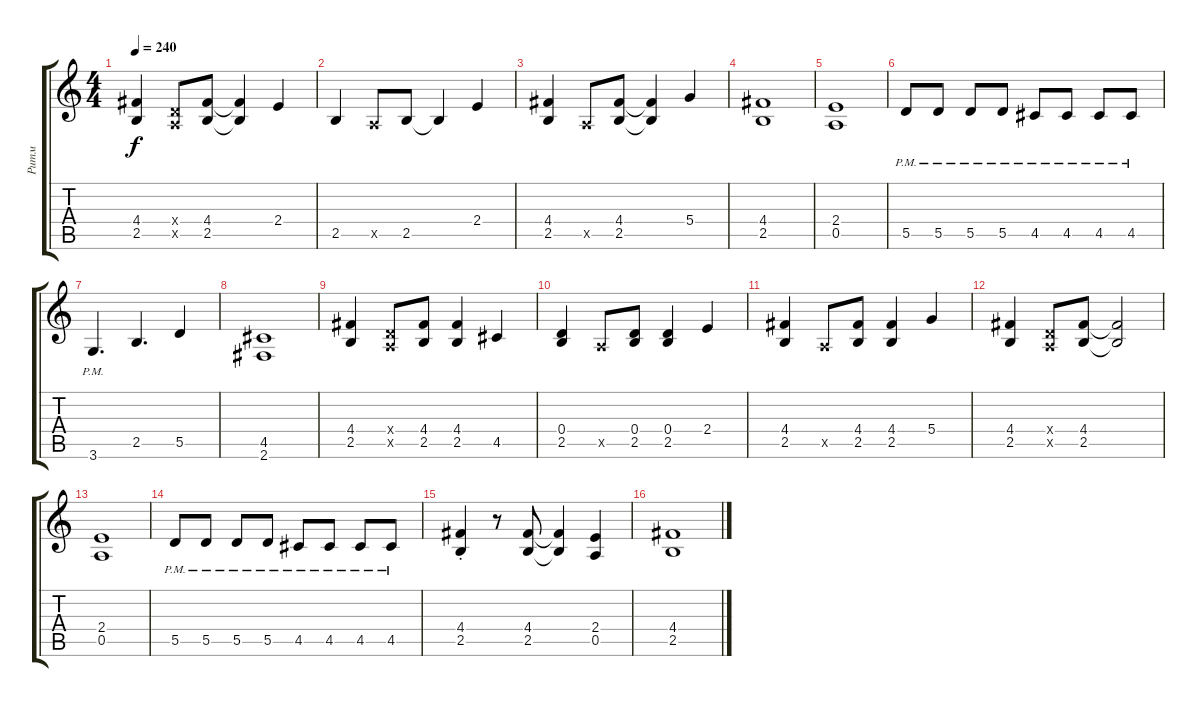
\track ("Ритм" "Ритм") {instrument distortionguitar}
\staff {score tabs}
\tuning (E4 B3 G3 D3 A2 E2) {hide}
\ts (4 4)
\tempo 240
\clef g2
\ks c
(4.4 2.5).4{dy f} (0.4{x} 0.5{x}).8 (4.4 2.5).8 (4.4{t} 2.5{t}).4 2.4.4 |
2.5.4 0.5{x}.8 2.5.8 2.5{t}.4 2.4.4 |
(4.4 2.5).4 0.5{x}.8 (4.4 2.5).8 (4.4{t} 2.5{t}).4 5.4.4 |
(4.4 2.5).1 |
(2.4 0.5).1 |
5.5{pm}.8 5.5{pm}.8 5.5{pm}.8 5.5{pm}.8 4.5{pm}.8 4.5{pm}.8 4.5{pm}.8 4.5{pm}.8 |
3.6{pm}.4{d} 2.5.4{d} 5.5.4 |
(4.5 2.6).1 |
(4.4 2.5).4 (0.4{x} 0.5{x}).8 (4.4 2.5).8 (4.4 2.5).4 4.5.4 |
(0.4 2.5).4 0.5{x}.8 (0.4 2.5).8 (0.4 2.5).4 2.4.4 |
(4.4 2.5).4 0.5{x}.8 (4.4 2.5).8 (4.4 2.5).4 5.4.4 |
(4.4 2.5).4 (0.4{x} 0.5{x}).8 (4.4 2.5).8 (4.4{t} 2.5{t}).2 |
(2.4 0.5).1 |
5.5{pm}.8 5.5{pm}.8 5.5{pm}.8 5.5{pm}.8 4.5{pm}.8 4.5{pm}.8 4.5{pm}.8 4.5{pm}.8 |
(4.4{st} 2.5{st}).4 r.8 (4.4 2.5).8 (4.4{t} 2.5{t}).4 (2.4 0.5).4 |
(4.4 2.5).1
